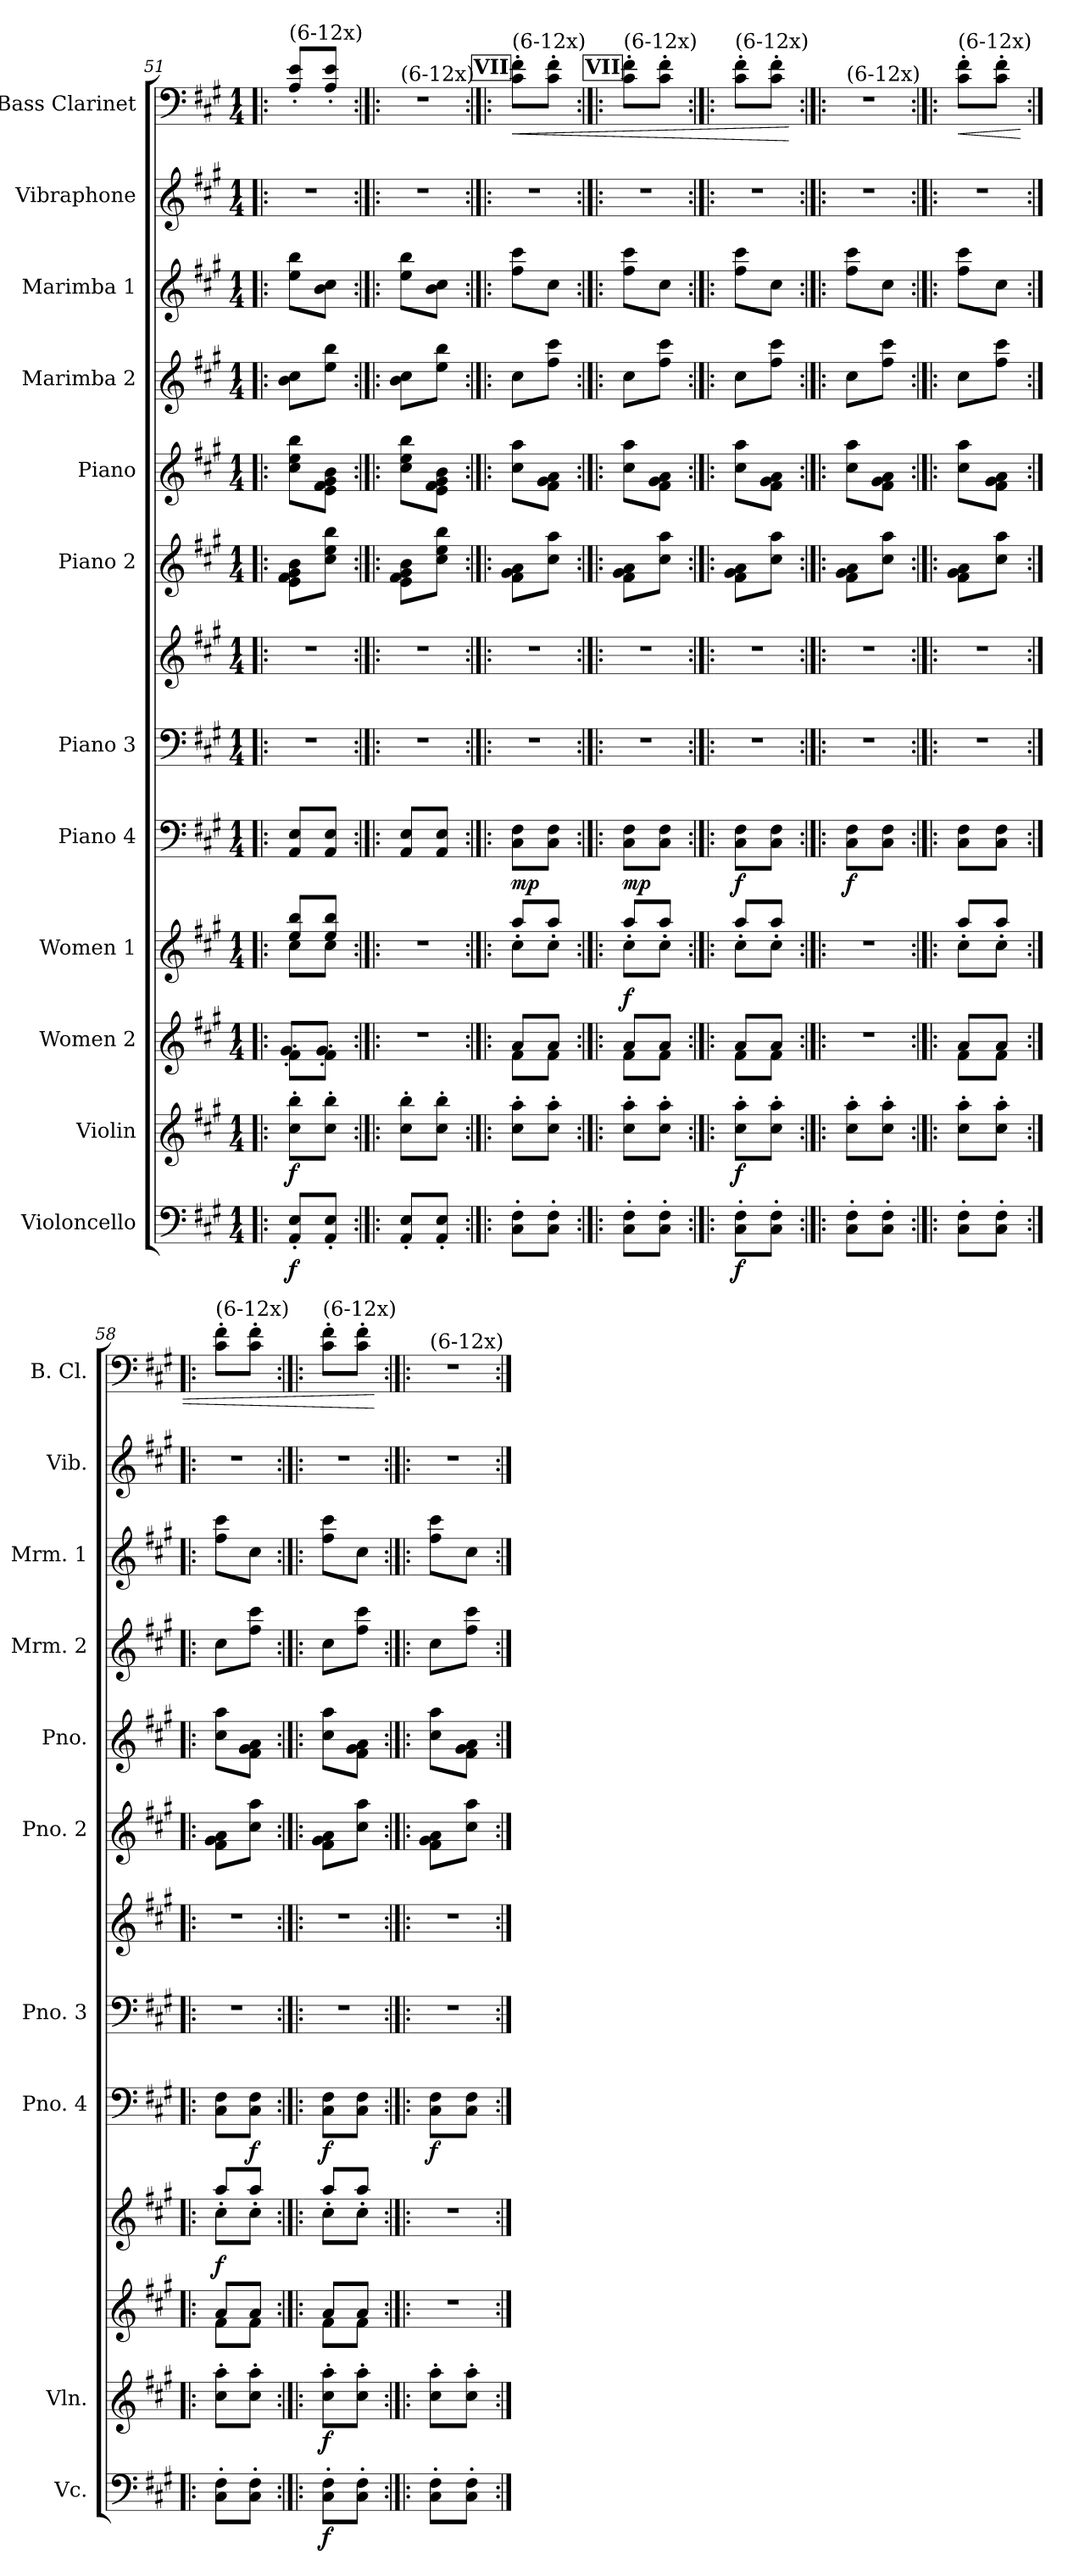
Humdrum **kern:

**kern	**dynam	**kern	**dynam	**kern	**dynam	**kern	**dynam	**kern	**dynam	**kern	**kern	**kern	**kern	**kern	**kern	**kern	**kern	**dynam
*part12	*part12	*part11	*part11	*part10	*part10	*part9	*part9	*part8	*part8	*part7	*part7	*part6	*part5	*part4	*part3	*part2	*part1	*part1
*staff13	*staff13	*staff12	*staff12	*staff11	*staff11	*staff10	*staff10	*staff9	*staff9	*staff8	*staff7	*staff6	*staff5	*staff4	*staff3	*staff2	*staff1	*staff1
*I"Violoncello	*	*I"Violin	*	*I"Women 2	*	*I"Women 1	*	*I"Piano 4	*	*I"Piano 3	*	*I"Piano 2	*I"Piano	*I"Marimba 2	*I"Marimba 1	*I"Vibraphone	*I"Bass Clarinet	*
*I'Vc.	*	*I'Vln.	*	*	*	*	*	*I'Pno. 4	*	*I'Pno. 3	*	*I'Pno. 2	*I'Pno.	*I'Mrm. 2	*I'Mrm. 1	*I'Vib.	*I'B. Cl.	*
*clefF4	*	*clefG2	*	*clefG2	*	*clefG2	*	*clefF4	*	*clefF4	*clefG2	*clefG2	*clefG2	*clefG2	*clefG2	*clefG2	*clefF4	*
*	*	*	*	*	*	*	*	*	*	*	*	*	*	*	*	*	*ITrd8c14	*
*k[f#c#g#]	*	*k[f#c#g#]	*	*k[f#c#g#]	*	*k[f#c#g#]	*	*k[f#c#g#]	*	*k[f#c#g#]	*k[f#c#g#]	*k[f#c#g#]	*k[f#c#g#]	*k[f#c#g#]	*k[f#c#g#]	*k[f#c#g#]	*k[f#c#g#]	*
*M1/4	*	*M1/4	*	*M1/4	*	*M1/4	*	*M1/4	*	*M1/4	*M1/4	*M1/4	*M1/4	*M1/4	*M1/4	*M1/4	*M1/4	*
=51!|:	=51!|:	=51!|:	=51!|:	=51!|:	=51!|:	=51!|:	=51!|:	=51!|:	=51!|:	=51!|:	=51!|:	=51!|:	=51!|:	=51!|:	=51!|:	=51!|:	=51!|:	=51!|:
*	*	*	*	*^	*	*^	*	*	*	*	*	*	*	*	*	*	*	*
!	!	!	!	!	!	!	!	!	!	!	!	!	!	!	!	!	!	!	!LO:TX:a:t=(6-12x)	!
!	!LO:DY:b	!	!LO:DY:b	!	!	!	!	!	!	!	!	!	!	!	!	!	!	!	!	!
8AA/' 8E/'L	f	8cc#\' 8bb\'L	f	8f#'\L	8g#'/L	.	8cc#'\L	8ee/' 8bb/'L	.	8AA/ 8E/L	.	4r	4r	8e\ 8f#\ 8g#\ 8b\L	8cc#\ 8ee\ 8bb\L	8b\ 8cc#\L	8ee\ 8bb\L	4r	8AA/' 8E/'L	.
8AA/' 8E/'J	.	8cc#\' 8bb\'J	.	8f#'\J	8g#'/J	.	8cc#'\J	8ee/' 8bb/'J	.	8AA/ 8E/J	.	.	.	8cc#\ 8ee\ 8bb\J	8e\ 8f#\ 8g#\ 8b\J	8ee\ 8bb\J	8b\ 8cc#\J	.	8AA/' 8E/'J	.
=52:|!|:	=52:|!|:	=52:|!|:	=52:|!|:	=52:|!|:	=52:|!|:	=52:|!|:	=52:|!|:	=52:|!|:	=52:|!|:	=52:|!|:	=52:|!|:	=52:|!|:	=52:|!|:	=52:|!|:	=52:|!|:	=52:|!|:	=52:|!|:	=52:|!|:	=52:|!|:	=52:|!|:
!	!	!	!	!	!	!	!	!	!	!	!	!	!	!	!	!	!	!	!LO:TX:a:t=(6-12x)	!
*	*	*	*	*v	*v	*	*	*	*	*	*	*	*	*	*	*	*	*	*	*
*	*	*	*	*	*	*v	*v	*	*	*	*	*	*	*	*	*	*	*	*
8AA/' 8E/'L	.	8cc#\' 8bb\'L	.	4r	.	4r	.	8AA/ 8E/L	.	4r	4r	8e\ 8f#\ 8g#\ 8b\L	8cc#\ 8ee\ 8bb\L	8b\ 8cc#\L	8ee\ 8bb\L	4r	4r	.
8AA/' 8E/'J	.	8cc#\' 8bb\'J	.	.	.	.	.	8AA/ 8E/J	.	.	.	8cc#\ 8ee\ 8bb\J	8e\ 8f#\ 8g#\ 8b\J	8ee\ 8bb\J	8b\ 8cc#\J	.	.	.
!!LO:REH:place=s1:a:B:fs=14:t=VII
=53:|!|:	=53:|!|:	=53:|!|:	=53:|!|:	=53:|!|:	=53:|!|:	=53:|!|:	=53:|!|:	=53:|!|:	=53:|!|:	=53:|!|:	=53:|!|:	=53:|!|:	=53:|!|:	=53:|!|:	=53:|!|:	=53:|!|:	=53:|!|:	=53:|!|:
*	*	*	*	*^	*	*^	*	*	*	*	*	*	*	*	*	*	*	*
!	!	!	!	!	!	!	!	!	!	!	!	!	!	!	!	!	!	!	!LO:TX:a:t=(6-12x)	!
!	!	!	!	!	!	!	!	!	!	!	!LO:DY:b	!	!	!	!	!	!	!	!	!LO:HP:b
8C#\' 8F#\'L	.	8cc#\' 8aa\'L	.	8f#'\L	8a'/L	.	8cc#'\L	8aa'/L	.	8C#\ 8F#\L	mp	4r	4r	8f#\ 8g#\ 8a\L	8cc#\ 8aa\L	8cc#\L	8ff#\ 8ccc#\L	4r	8C#\' 8F#\'L	<
8C#\' 8F#\'J	.	8cc#\' 8aa\'J	.	8f#'\J	8a'/J	.	8cc#'\J	8aa'/J	.	8C#\ 8F#\J	.	.	.	8cc#\ 8aa\J	8f#\ 8g#\ 8a\J	8ff#\ 8ccc#\J	8cc#\J	.	8C#\' 8F#\'J	.
!!LO:REH:place=s1:a:B:fs=14:t=VII
=54:|!|:	=54:|!|:	=54:|!|:	=54:|!|:	=54:|!|:	=54:|!|:	=54:|!|:	=54:|!|:	=54:|!|:	=54:|!|:	=54:|!|:	=54:|!|:	=54:|!|:	=54:|!|:	=54:|!|:	=54:|!|:	=54:|!|:	=54:|!|:	=54:|!|:	=54:|!|:	=54:|!|:
!	!	!	!	!	!	!	!	!	!	!	!	!	!	!	!	!	!	!	!LO:TX:a:t=(6-12x)	!
!	!	!	!	!	!	!LO:DY:a	!	!	!	!	!LO:DY:b	!	!	!	!	!	!	!	!	!
8C#\' 8F#\'L	.	8cc#\' 8aa\'L	.	8f#'\L	8a'/L	f	8cc#'\L	8aa'/L	.	8C#\ 8F#\L	mp	4r	4r	8f#\ 8g#\ 8a\L	8cc#\ 8aa\L	8cc#\L	8ff#\ 8ccc#\L	4r	8C#\' 8F#\'L	.
8C#\' 8F#\'J	.	8cc#\' 8aa\'J	.	8f#'\J	8a'/J	.	8cc#'\J	8aa'/J	.	8C#\ 8F#\J	.	.	.	8cc#\ 8aa\J	8f#\ 8g#\ 8a\J	8ff#\ 8ccc#\J	8cc#\J	.	8C#\' 8F#\'J	.
=55:|!|:	=55:|!|:	=55:|!|:	=55:|!|:	=55:|!|:	=55:|!|:	=55:|!|:	=55:|!|:	=55:|!|:	=55:|!|:	=55:|!|:	=55:|!|:	=55:|!|:	=55:|!|:	=55:|!|:	=55:|!|:	=55:|!|:	=55:|!|:	=55:|!|:	=55:|!|:	=55:|!|:
!	!	!	!	!	!	!	!	!	!	!	!	!	!	!	!	!	!	!	!LO:TX:a:t=(6-12x)	!
!	!LO:DY:b	!	!LO:DY:b	!	!	!	!	!	!	!	!LO:DY:b	!	!	!	!	!	!	!	!	!
8C#\' 8F#\'L	f	8cc#\' 8aa\'L	f	8f#'\L	8a'/L	.	8cc#'\L	8aa'/L	.	8C#\ 8F#\L	f	4r	4r	8f#\ 8g#\ 8a\L	8cc#\ 8aa\L	8cc#\L	8ff#\ 8ccc#\L	4r	8C#\' 8F#\'L	.
8C#\' 8F#\'J	.	8cc#\' 8aa\'J	.	8f#'\J	8a'/J	.	8cc#'\J	8aa'/J	.	8C#\ 8F#\J	.	.	.	8cc#\ 8aa\J	8f#\ 8g#\ 8a\J	8ff#\ 8ccc#\J	8cc#\J	.	8C#\' 8F#\'J	.
*	*	*	*	*v	*v	*	*	*	*	*	*	*	*	*	*	*	*	*	*	*
*	*	*	*	*	*	*v	*v	*	*	*	*	*	*	*	*	*	*	*	*
.	.	.	.	.	.	.	.	.	.	.	.	.	.	.	.	.	.	[
!!LO:PB:g=z
=56:|!|:	=56:|!|:	=56:|!|:	=56:|!|:	=56:|!|:	=56:|!|:	=56:|!|:	=56:|!|:	=56:|!|:	=56:|!|:	=56:|!|:	=56:|!|:	=56:|!|:	=56:|!|:	=56:|!|:	=56:|!|:	=56:|!|:	=56:|!|:	=56:|!|:
!	!	!	!	!	!	!	!	!	!	!	!	!	!	!	!	!	!LO:TX:a:t=(6-12x)	!
!	!	!	!	!	!	!	!	!	!LO:DY:b	!	!	!	!	!	!	!	!	!
8C#\' 8F#\'L	.	8cc#\' 8aa\'L	.	4r	.	4r	.	8C#\ 8F#\L	f	4r	4r	8f#\ 8g#\ 8a\L	8cc#\ 8aa\L	8cc#\L	8ff#\ 8ccc#\L	4r	4r	.
8C#\' 8F#\'J	.	8cc#\' 8aa\'J	.	.	.	.	.	8C#\ 8F#\J	.	.	.	8cc#\ 8aa\J	8f#\ 8g#\ 8a\J	8ff#\ 8ccc#\J	8cc#\J	.	.	.
=57:|!|:	=57:|!|:	=57:|!|:	=57:|!|:	=57:|!|:	=57:|!|:	=57:|!|:	=57:|!|:	=57:|!|:	=57:|!|:	=57:|!|:	=57:|!|:	=57:|!|:	=57:|!|:	=57:|!|:	=57:|!|:	=57:|!|:	=57:|!|:	=57:|!|:
*	*	*	*	*^	*	*^	*	*	*	*	*	*	*	*	*	*	*	*
!	!	!	!	!	!	!	!	!	!	!	!	!	!	!	!	!	!	!	!LO:TX:a:t=(6-12x)	!
!	!	!	!	!	!	!	!	!	!	!	!	!	!	!	!	!	!	!	!	!LO:HP:b
8C#\' 8F#\'L	.	8cc#\' 8aa\'L	.	8f#'\L	8a'/L	.	8cc#'\L	8aa'/L	.	8C#\ 8F#\L	.	4r	4r	8f#\ 8g#\ 8a\L	8cc#\ 8aa\L	8cc#\L	8ff#\ 8ccc#\L	4r	8C#\' 8F#\'L	<
8C#\' 8F#\'J	.	8cc#\' 8aa\'J	.	8f#'\J	8a'/J	.	8cc#'\J	8aa'/J	.	8C#\ 8F#\J	.	.	.	8cc#\ 8aa\J	8f#\ 8g#\ 8a\J	8ff#\ 8ccc#\J	8cc#\J	.	8C#\' 8F#\'J	.
=58:|!|:	=58:|!|:	=58:|!|:	=58:|!|:	=58:|!|:	=58:|!|:	=58:|!|:	=58:|!|:	=58:|!|:	=58:|!|:	=58:|!|:	=58:|!|:	=58:|!|:	=58:|!|:	=58:|!|:	=58:|!|:	=58:|!|:	=58:|!|:	=58:|!|:	=58:|!|:	=58:|!|:
!	!	!	!	!	!	!	!	!	!	!	!	!	!	!	!	!	!	!	!LO:TX:a:t=(6-12x)	!
!	!	!	!	!	!	!LO:DY:a	!	!	!	!	!	!	!	!	!	!	!	!	!	!
8C#\' 8F#\'L	.	8cc#\' 8aa\'L	.	8f#'\L	8a'/L	f	8cc#'\L	8aa'/L	.	8C#\ 8F#\L	.	4r	4r	8f#\ 8g#\ 8a\L	8cc#\ 8aa\L	8cc#\L	8ff#\ 8ccc#\L	4r	8C#\' 8F#\'L	.
!	!	!	!	!	!	!	!	!	!LO:DY:a	!	!	!	!	!	!	!	!	!	!	!
8C#\' 8F#\'J	.	8cc#\' 8aa\'J	.	8f#'\J	8a'/J	.	8cc#'\J	8aa'/J	f	8C#\ 8F#\J	.	.	.	8cc#\ 8aa\J	8f#\ 8g#\ 8a\J	8ff#\ 8ccc#\J	8cc#\J	.	8C#\' 8F#\'J	.
=59:|!|:	=59:|!|:	=59:|!|:	=59:|!|:	=59:|!|:	=59:|!|:	=59:|!|:	=59:|!|:	=59:|!|:	=59:|!|:	=59:|!|:	=59:|!|:	=59:|!|:	=59:|!|:	=59:|!|:	=59:|!|:	=59:|!|:	=59:|!|:	=59:|!|:	=59:|!|:	=59:|!|:
!	!	!	!	!	!	!	!	!	!	!	!	!	!	!	!	!	!	!	!LO:TX:a:t=(6-12x)	!
!	!LO:DY:b	!	!LO:DY:b	!	!	!	!	!	!	!	!LO:DY:b	!	!	!	!	!	!	!	!	!
8C#\' 8F#\'L	f	8cc#\' 8aa\'L	f	8f#'\L	8a'/L	.	8cc#'\L	8aa'/L	.	8C#\ 8F#\L	f	4r	4r	8f#\ 8g#\ 8a\L	8cc#\ 8aa\L	8cc#\L	8ff#\ 8ccc#\L	4r	8C#\' 8F#\'L	.
8C#\' 8F#\'J	.	8cc#\' 8aa\'J	.	8f#'\J	8a'/J	.	8cc#'\J	8aa'/J	.	8C#\ 8F#\J	.	.	.	8cc#\ 8aa\J	8f#\ 8g#\ 8a\J	8ff#\ 8ccc#\J	8cc#\J	.	8C#\' 8F#\'J	.
*	*	*	*	*v	*v	*	*	*	*	*	*	*	*	*	*	*	*	*	*	*
*	*	*	*	*	*	*v	*v	*	*	*	*	*	*	*	*	*	*	*	*
.	.	.	.	.	.	.	.	.	.	.	.	.	.	.	.	.	.	[
=60:|!|:	=60:|!|:	=60:|!|:	=60:|!|:	=60:|!|:	=60:|!|:	=60:|!|:	=60:|!|:	=60:|!|:	=60:|!|:	=60:|!|:	=60:|!|:	=60:|!|:	=60:|!|:	=60:|!|:	=60:|!|:	=60:|!|:	=60:|!|:	=60:|!|:
!	!	!	!	!	!	!	!	!	!	!	!	!	!	!	!	!	!LO:TX:a:t=(6-12x)	!
!	!	!	!	!	!	!	!	!	!LO:DY:b	!	!	!	!	!	!	!	!	!
8C#\' 8F#\'L	.	8cc#\' 8aa\'L	.	4r	.	4r	.	8C#\ 8F#\L	f	4r	4r	8f#\ 8g#\ 8a\L	8cc#\ 8aa\L	8cc#\L	8ff#\ 8ccc#\L	4r	4r	.
8C#\' 8F#\'J	.	8cc#\' 8aa\'J	.	.	.	.	.	8C#\ 8F#\J	.	.	.	8cc#\ 8aa\J	8f#\ 8g#\ 8a\J	8ff#\ 8ccc#\J	8cc#\J	.	.	.
=:|!	=:|!	=:|!	=:|!	=:|!	=:|!	=:|!	=:|!	=:|!	=:|!	=:|!	=:|!	=:|!	=:|!	=:|!	=:|!	=:|!	=:|!	=:|!
*-	*-	*-	*-	*-	*-	*-	*-	*-	*-	*-	*-	*-	*-	*-	*-	*-	*-	*-
